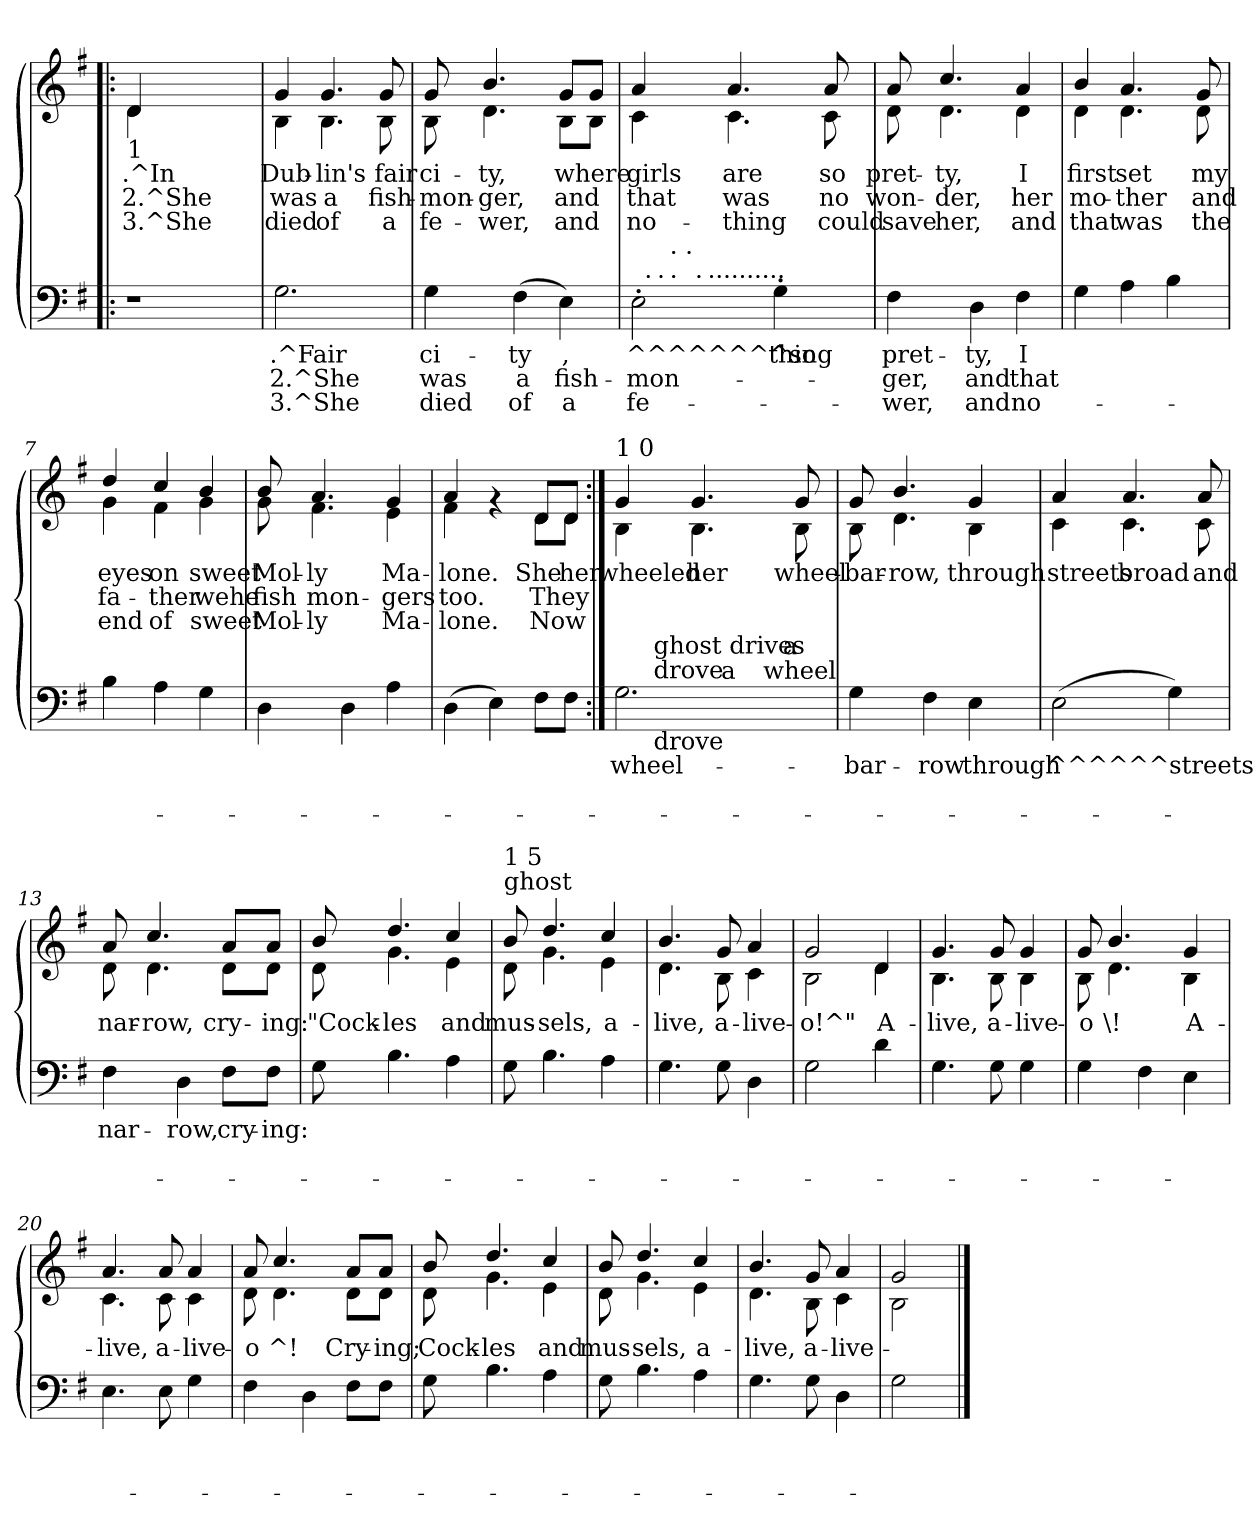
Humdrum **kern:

**kern	**text	**text	**text	**kern	**text	**text	**text
*part2	*part2	*part2	*part2	*part1	*part1	*part1	*part1
*staff2	*staff2	*staff2	*staff2	*staff1	*staff1	*staff1	*staff1
*clefF4	*	*	*	*clefG2	*	*	*
*k[f#]	*	*	*	*k[f#]	*	*	*
*G:	*	*	*	*G:	*	*	*
=1!|:	=1!|:	=1!|:	=1!|:	=1!|:	=1!|:	=1!|:	=1!|:
*	*	*	*	*^	*	*	*
!	!	!	!	!LO:TX:b:t=1	!	!	!	!
!	!	!	!	!	!	!LO:LY:b:rj	!LO:LY:b:rj	!LO:LY:b:rj
1r	.	.	.	4d/	4d\	.^In	2.^She	3.^She
.	.	.	.	2.ryy	2.ryy	.	.	.
=2	=2	=2	=2	=2	=2	=2	=2	=2
!	!LO:LY:b:rj	!LO:LY:b:rj	!LO:LY:b:rj	!	!	!LO:LY:b:rj	!LO:LY:b:rj	!LO:LY:b:rj
2.G\	.^Fair	2.^She	3.^She	4g/	4B\	Dub-	was	died
!	!	!	!	!	!	!LO:LY:b:rj	!LO:LY:b:rj	!LO:LY:b:rj
.	.	.	.	4.g/	4.B\	-lin's	a	of
!	!	!	!	!	!	!LO:LY:b:rj	!LO:LY:b:rj	!LO:LY:b:rj
.	.	.	.	8g/	8B\	fair	fish-	a
=3	=3	=3	=3	=3	=3	=3	=3	=3
!	!LO:LY:b:rj	!LO:LY:b:rj	!LO:LY:b:rj	!	!	!LO:LY:b:rj	!LO:LY:b:rj	!LO:LY:b:rj
4G\	ci-	was	died	8g/	8B\	ci-	-mon-	fe-
!	!	!	!	!	!	!LO:LY:b:rj	!LO:LY:b:rj	!LO:LY:b:rj
.	.	.	.	4.b/	4.d\	-ty,	-ger,	-wer,
!	!LO:LY:b:rj	!LO:LY:b:rj	!LO:LY:b:rj	!	!	!	!	!
(>4F#\	-ty	a	of	.	.	.	.	.
!	!LO:LY:b:rj	!LO:LY:b:rj	!LO:LY:b:rj	!	!	!LO:LY:b:rj	!LO:LY:b:rj	!LO:LY:b:rj
4E\)	,	fish-	a	8g/L	8B\L	where	and	and
.	.	.	.	8g/J	8B\J	.	.	.
=4	=4	=4	=4	=4	=4	=4	=4	=4
!	!LO:LY:b:rj	!LO:LY:b:rj	!LO:LY:b:rj	!	!	!LO:LY:b:rj	!LO:LY:b:rj	!LO:LY:b:rj
*^	*	*	*	*	*	*	*	*
*	*^	*	*	*	*	*	*	*	*
*	*	*^	*	*	*	*	*	*	*	*
*	*	*	*^	*	*	*	*	*	*	*	*
*	*	*	*	*^	*	*	*	*	*	*	*	*
2E'>\	32ryy	16ryy	16.ryy	8ryy	8.ryy	^^^^^^^^so	-mon-	fe-	4a/	4c\	girls	that	no-
!	!LO:TX:a:t=.	!	!	!	!	!	!	!	!	!	!	!	!
.	2ryy	.	.	.	.	.	.	.	.	.	.	.	.
!	!	!LO:TX:a:t=.	!	!	!	!	!	!	!	!	!	!	!
.	.	2ryy	.	.	.	.	.	.	.	.	.	.	.
!	!	!	!LO:TX:a:t=.	!	!	!	!	!	!	!	!	!	!
!	!	!	!LO:TX:a:t=. .	!	!	!	!	!	!	!	!	!	!
.	.	.	2ryy	.	.	.	.	.	.	.	.	.	.
.	.	.	.	32ryy	.	.	.	.	.	.	.	.	.
!	!	!	!	!LO:TX:a:t=.	!	!	!	!	!	!	!	!	!
.	.	.	.	2ryy	.	.	.	.	.	.	.	.	.
!	!	!	!	!	!LO:TX:a:t=..........	!	!	!	!	!	!	!	!
.	.	.	.	.	2ryy	.	.	.	.	.	.	.	.
!	!	!	!	!	!	!	!	!	!	!	!LO:LY:b:rj	!LO:LY:b:rj	!LO:LY:b:rj
.	.	.	.	.	.	.	.	.	4.a/	4.c\	are	was	-thing
!	!	!	!	!	!	!LO:LY:b:rj	!	!	!	!	!	!	!
4G'>\	.	.	.	.	.	thing	.	.	.	.	.	.	.
.	8..ryy	.	.	.	.	.	.	.	.	.	.	.	.
.	.	8.ryy	.	.	.	.	.	.	.	.	.	.	.
.	.	.	8ryy	.	.	.	.	.	.	.	.	.	.
!	!	!	!	!	!	!	!	!	!	!	!LO:LY:b:rj	!LO:LY:b:rj	!LO:LY:b:rj
.	.	.	.	.	.	.	.	.	8a/	8c\	so	no	could
.	.	.	.	16.ryy	.	.	.	.	.	.	.	.	.
.	.	.	.	.	16ryy	.	.	.	.	.	.	.	.
.	.	.	32ryy	.	.	.	.	.	.	.	.	.	.
=5	=5	=5	=5	=5	=5	=5	=5	=5	=5	=5	=5	=5	=5
!	!	!	!	!	!	!LO:LY:b:rj	!LO:LY:b:rj	!LO:LY:b:rj	!	!	!LO:LY:b:rj	!LO:LY:b:rj	!LO:LY:b:rj
*v	*v	*v	*v	*v	*v	*	*	*	*	*	*	*	*
4F#\	pret-	-ger,	-wer,	8a/	8d\	pret-	won-	save
!	!	!	!	!	!	!LO:LY:b:rj	!LO:LY:b:rj	!LO:LY:b:rj
.	.	.	.	4.cc/	4.d\	-ty,	-der,	her,
!	!LO:LY:b:rj	!LO:LY:b:rj	!LO:LY:b:rj	!	!	!	!	!
4D\	-ty,	and	and	.	.	.	.	.
!	!LO:LY:b:rj	!LO:LY:b:rj	!LO:LY:b:rj	!	!	!LO:LY:b:rj	!LO:LY:b:rj	!LO:LY:b:rj
4F#\	I	that	no-	4a/	4d\	I	her	and
!!LO:LB:g=z	!!
=6	=6	=6	=6	=6	=6	=6	=6	=6
!	!	!	!	!	!	!LO:LY:b:rj	!LO:LY:b:rj	!LO:LY:b:rj
4G\	.	.	.	4b/	4d\	first	mo-	that
!	!	!	!	!	!	!LO:LY:b:rj	!LO:LY:b:rj	!LO:LY:b:rj
4A\	.	.	.	4.a/	4.d\	set	-ther	was
4B\	.	.	.	.	.	.	.	.
!	!	!	!	!	!	!LO:LY:b:rj	!LO:LY:b:rj	!LO:LY:b:rj
.	.	.	.	8g/	8d\	my	and	the
=7	=7	=7	=7	=7	=7	=7	=7	=7
!	!	!	!	!	!	!LO:LY:b:rj	!LO:LY:b:rj	!LO:LY:b:rj
4B\	.	.	.	4dd/	4g\	eyes	fa-	end
!	!	!	!	!	!	!LO:LY:b:rj	!LO:LY:b:rj	!LO:LY:b:rj
4A\	.	.	.	4cc/	4f#\	on	-ther	of
!	!	!	!	!	!	!LO:LY:b:rj	!LO:LY:b:rj	!LO:LY:b:rj
4G\	.	.	.	4b/	4g\	sweet	wehe	sweet
=8	=8	=8	=8	=8	=8	=8	=8	=8
!	!	!	!	!	!	!LO:LY:b:rj	!LO:LY:b:rj	!LO:LY:b:rj
4D\	.	.	.	8b/	8g\	Mol-	fish	Mol-
!	!	!	!	!	!	!LO:LY:b:rj	!LO:LY:b:rj	!LO:LY:b:rj
.	.	.	.	4.a/	4.f#\	-ly	mon-	-ly
4D\	.	.	.	.	.	.	.	.
!	!	!	!	!	!	!LO:LY:b:rj	!LO:LY:b:rj	!LO:LY:b:rj
4A\	.	.	.	4g/	4e\	Ma-	-gers	Ma-
=9	=9	=9	=9	=9	=9	=9	=9	=9
!	!	!	!	!	!	!LO:LY:b:rj	!LO:LY:b:rj	!LO:LY:b:rj
(>4D\	.	.	.	4a/	4f#\	-lone.	too.	-lone.
4E\)	.	.	.	4rf	4ryy	.	.	.
!	!	!	!	!	!	!LO:LY:b:rj	!LO:LY:b:rj	!LO:LY:b:rj
8F#\L	.	.	.	8d/L	8d\L	She	They	Now
!	!	!	!	!	!	!LO:LY:b:rj	!	!
8F#\J	.	.	.	8d/J	8d\J	her	.	.
!!LO:LB:g=z	!!
=10:|!	=10:|!	=10:|!	=10:|!	=10:|!	=10:|!	=10:|!	=10:|!	=10:|!
!	!	!	!	!LO:TX:a:t=1 0	!	!	!	!
!	!LO:LY:b:rj	!	!	!	!	!LO:LY:b:rj	!	!
*^	*	*	*	*	*	*	*	*
*	*^	*	*	*	*	*	*	*	*
*	*	*^	*	*	*	*	*	*	*	*
*	*	*	*^	*	*	*	*	*	*	*	*
2.G\	8ryy	4.ryy	2ryy	2ryy	wheel-	.	.	4g/	4B\	wheeled	.	.
!	!LO:TX:a:t=drove	!	!	!	!	!	!	!	!	!	!	!
!	!LO:TX:a:t=ghost drives	!	!	!	!	!	!	!	!	!	!	!
!	!LO:TX:b:t=drove	!	!	!	!	!	!	!	!	!	!	!
.	2ryy	.	.	.	.	.	.	.	.	.	.	.
!	!	!	!	!	!	!	!	!	!	!LO:LY:b:rj	!	!
.	.	.	.	.	.	.	.	4.g/	4.B\	her	.	.
!	!	!LO:TX:a:t=a	!	!	!	!	!	!	!	!	!	!
.	.	4.ryy	.	.	.	.	.	.	.	.	.	.
.	.	.	32ryy	16.ryy	.	.	.	.	.	.	.	.
!	!	!	!LO:TX:a:t=wheel	!	!	!	!	!	!	!	!	!
.	.	.	8..ryy	.	.	.	.	.	.	.	.	.
!	!	!	!	!LO:TX:a:t=a	!	!	!	!	!	!	!	!
.	.	.	.	8ryy	.	.	.	.	.	.	.	.
!	!	!	!	!	!	!	!	!	!	!LO:LY:b:rj	!	!
.	8ryy	.	.	.	.	.	.	8g/	8B\	wheel-	.	.
.	.	.	.	32ryy	.	.	.	.	.	.	.	.
=11	=11	=11	=11	=11	=11	=11	=11	=11	=11	=11	=11	=11
!LO:TX:a:t=- bar-row,	!	!	!	!	!	!	!	!	!	!	!	!
!LO:TX:a:t=bar-row	!	!	!	!	!	!	!	!	!	!	!	!
!	!	!	!	!	!LO:LY:b:rj	!	!	!	!	!LO:LY:b:rj	!	!
*v	*v	*v	*v	*v	*	*	*	*	*	*	*	*
4G\	-bar-	.	.	8g/	8B\	-bar-	.	.
!	!	!	!	!	!	!LO:LY:b:rj	!	!
.	.	.	.	4.b/	4.d\	-row,	.	.
!	!LO:LY:b:rj	!	!	!	!	!	!	!
4F#\	-row	.	.	.	.	.	.	.
!	!LO:LY:b:rj	!	!	!	!	!LO:LY:b:rj	!	!
4E\	through	.	.	4g/	4B\	through	.	.
=12	=12	=12	=12	=12	=12	=12	=12	=12
!	!LO:LY:b:rj	!	!	!	!	!LO:LY:b:rj	!	!
(>2E\	^^^^^^streets	.	.	4a/	4c\	streets	.	.
!	!	!	!	!	!	!LO:LY:b:rj	!	!
.	.	.	.	4.a/	4.c\	broad	.	.
4G\)	.	.	.	.	.	.	.	.
!	!	!	!	!	!	!LO:LY:b:rj	!	!
.	.	.	.	8a/	8c\	and	.	.
=13	=13	=13	=13	=13	=13	=13	=13	=13
!	!LO:LY:b:rj	!	!	!	!	!LO:LY:b:rj	!	!
4F#\	nar-	.	.	8a/	8d\	nar-	.	.
!	!	!	!	!	!	!LO:LY:b:rj	!	!
.	.	.	.	4.cc/	4.d\	-row,	.	.
!	!LO:LY:b:rj	!	!	!	!	!	!	!
4D\	-row,	.	.	.	.	.	.	.
!	!LO:LY:b:rj	!	!	!	!	!LO:LY:b:rj	!	!
8F#\L	cry-	.	.	8a/L	8d\L	cry-	.	.
!	!LO:LY:b:rj	!	!	!	!	!LO:LY:b:rj	!	!
8F#\J	-ing:	.	.	8a/J	8d\J	-ing:	.	.
=14	=14	=14	=14	=14	=14	=14	=14	=14
!	!	!	!	!	!	!LO:LY:b:rj	!	!
8G\	.	.	.	8b/	8d\	"Cock-	.	.
!	!	!	!	!	!	!LO:LY:b:rj	!	!
4.B\	.	.	.	4.dd/	4.g\	-les	.	.
!	!	!	!	!	!	!LO:LY:b:rj	!	!
4A\	.	.	.	4cc/	4e\	and	.	.
!!LO:LB:g=z	!!
=15	=15	=15	=15	=15	=15	=15	=15	=15
!	!	!	!	!LO:TX:a:t=ghost	!	!	!	!
!	!	!	!	!LO:TX:a:t=1 5	!	!	!	!
!	!	!	!	!	!	!LO:LY:b:rj	!	!
8G\	.	.	.	8b/	8d\	mus-	.	.
!	!	!	!	!	!	!LO:LY:b:rj	!	!
4.B\	.	.	.	4.dd/	4.g\	-sels,	.	.
!	!	!	!	!	!	!LO:LY:b:rj	!	!
4A\	.	.	.	4cc/	4e\	a-	.	.
=16	=16	=16	=16	=16	=16	=16	=16	=16
!	!	!	!	!	!	!LO:LY:b:rj	!	!
4.G\	.	.	.	4.b/	4.d\	-live,	.	.
!	!	!	!	!	!	!LO:LY:b:rj	!	!
8G\	.	.	.	8g/	8B\	a-	.	.
!	!	!	!	!	!	!LO:LY:b:rj	!	!
4D\	.	.	.	4a/	4c\	-live-	.	.
=17	=17	=17	=17	=17	=17	=17	=17	=17
!	!	!	!	!	!	!LO:LY:b:rj	!	!
2G\	.	.	.	2g/	2B\	-o!^"	.	.
!	!	!	!	!	!	!LO:LY:b:rj	!	!
4d\	.	.	.	4d/	4d\	A-	.	.
=18	=18	=18	=18	=18	=18	=18	=18	=18
!	!	!	!	!	!	!LO:LY:b:rj	!	!
4.G\	.	.	.	4.g/	4.B\	-live,	.	.
!	!	!	!	!	!	!LO:LY:b:rj	!	!
8G\	.	.	.	8g/	8B\	a-	.	.
!	!	!	!	!	!	!LO:LY:b:rj	!	!
4G\	.	.	.	4g/	4B\	-live-	.	.
=19	=19	=19	=19	=19	=19	=19	=19	=19
!	!	!	!	!	!	!LO:LY:b:rj	!	!
4G\	.	.	.	8g/	8B\	-o	.	.
!	!	!	!	!	!	!LO:LY:b:rj	!	!
.	.	.	.	4.b/	4.d\	\!	.	.
4F#\	.	.	.	.	.	.	.	.
!	!	!	!	!	!	!LO:LY:b:rj	!	!
4E\	.	.	.	4g/	4B\	A-	.	.
!!LO:PB:g=z	!!
=20	=20	=20	=20	=20	=20	=20	=20	=20
!	!	!	!	!	!	!LO:LY:b:rj	!	!
4.E\	.	.	.	4.a/	4.c\	-live,	.	.
!	!	!	!	!	!	!LO:LY:b:rj	!	!
8E\	.	.	.	8a/	8c\	a-	.	.
!	!	!	!	!	!	!LO:LY:b:rj	!	!
4G\	.	.	.	4c\	4a/	-live-	.	.
=21	=21	=21	=21	=21	=21	=21	=21	=21
!	!	!	!	!	!	!LO:LY:b:rj	!	!
4F#\	.	.	.	8a/	8d\	-o	.	.
!	!	!	!	!	!	!LO:LY:b:rj	!	!
.	.	.	.	4.cc/	4.d\	^!	.	.
4D\	.	.	.	.	.	.	.	.
!	!	!	!	!	!	!LO:LY:b:rj	!	!
8F#\L	.	.	.	8a/L	8d\L	Cry-	.	.
!	!	!	!	!	!	!LO:LY:b:rj	!	!
8F#\J	.	.	.	8a/J	8d\J	-ing;	.	.
=22	=22	=22	=22	=22	=22	=22	=22	=22
!	!	!	!	!	!	!LO:LY:b:rj	!	!
8G\	.	.	.	8b/	8d\	Cock-	.	.
!	!	!	!	!	!	!LO:LY:b:rj	!	!
4.B\	.	.	.	4.dd/	4.g\	-les	.	.
!	!	!	!	!	!	!LO:LY:b:rj	!	!
4A\	.	.	.	4cc/	4e\	and	.	.
=23	=23	=23	=23	=23	=23	=23	=23	=23
!	!	!	!	!	!	!LO:LY:b:rj	!	!
8G\	.	.	.	8b/	8d\	mus-	.	.
!	!	!	!	!	!	!LO:LY:b:rj	!	!
4.B\	.	.	.	4.dd/	4.g\	-sels,	.	.
!	!	!	!	!	!	!LO:LY:b:rj	!	!
4A\	.	.	.	4cc/	4e\	a-	.	.
=24	=24	=24	=24	=24	=24	=24	=24	=24
!	!	!	!	!	!	!LO:LY:b:rj	!	!
4.G\	.	.	.	4.b/	4.d\	-live,	.	.
!	!	!	!	!	!	!LO:LY:b:rj	!	!
8G\	.	.	.	8g/	8B\	a-	.	.
!	!	!	!	!	!	!LO:LY:b:rj	!	!
4D\	.	.	.	4a/	4c\	-live-	.	.
=25	=25	=25	=25	=25	=25	=25	=25	=25
2G\	.	.	.	2g/	2B\	.	.	.
*	*	*	*	*v	*v	*	*	*
==	==	==	==	==	==	==	==
*-	*-	*-	*-	*-	*-	*-	*-
